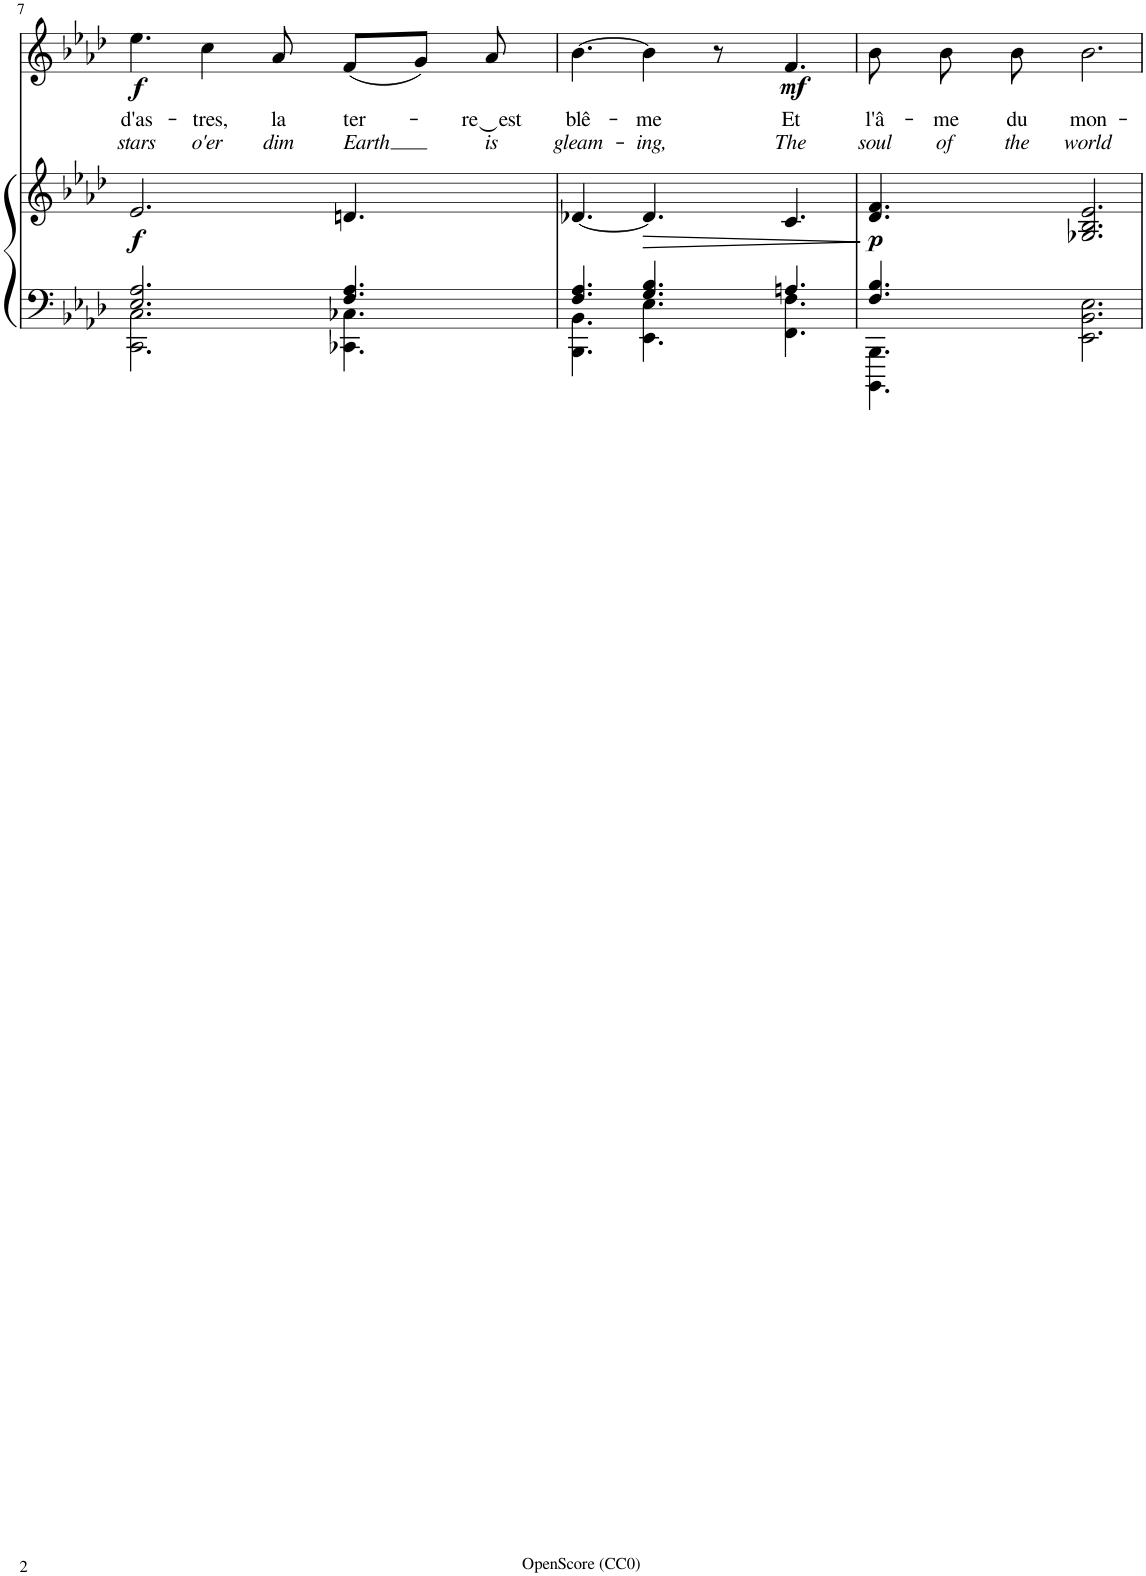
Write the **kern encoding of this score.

**kern	**kern	**dynam	**kern	**text	**text	**dynam
*part2	*part2	*part2	*part1	*part1	*part1	*part1
*staff3	*staff2	*staff2/3	*staff1	*staff1	*staff1	*staff1
*I"Piano	*	*	*I"Voice	*	*	*
*I'Pno	*	*	*	*	*	*
!!LO:PB:g=z
*clefF4	*clefG2	*	*clefG2	*	*	*
*k[b-e-a-d-]	*k[b-e-a-d-]	*	*k[b-e-a-d-]	*	*	*
*M9/8	*M9/8	*	*M9/8	*	*	*
=7	=7	=7	=7	=7	=7	=7
*^	*	*	*	*	*	*
!	!	!	!LO:DY:b	!	!LO:LY:b	!LO:LY:b	!LO:DY:b
2.E-/ 2.A-/	2.CC\ 2.C\	2.e-/	f	4.ee-\	d'as-	stars	f
!	!	!	!	!	!LO:LY:b	!LO:LY:b	!
.	.	.	.	4cc\	-tres,	o'er	.
!	!	!	!	!	!LO:LY:b	!LO:LY:b	!
.	.	.	.	8a-/	la	dim	.
!	!	!	!	!	!LO:LY:b	!LO:LY:b	!
4.F/ 4.A-/	4.CC-X\ 4.C-X\	4.dn/	.	(8f/L	ter-	Earth	.
.	.	.	.	8g/J)	.	.	.
!	!	!	!	!	!LO:LY:b	!LO:LY:b	!
.	.	.	.	8a-/	-re‿est	is	.
=8	=8	=8	=8	=8	=8	=8	=8
!	!	!	!	!	!LO:LY:b	!LO:LY:b	!
4.F/ 4.A-/	4.BBB-\ 4.BB-\	[4.d-X/	.	[4.b-\	blê-	gleam-	.
!	!	!	!LO:HP:b	!	!LO:LY:b	!LO:LY:b	!
4.G/ 4.B-/	4.EE-\ 4.E-\	4.d-/]	>	4b-\]	-me	-ing,	.
.	.	.	.	8r	.	.	.
!	!	!	!	!	!LO:LY:b	!LO:LY:b	!LO:DY:b
4.An/	4.FF\ 4.F\	4.c/	.	4.f/	Et	The	mf
*v	*v	*	*	*	*	*	*
.	.	]	.	.	.	.
=9	=9	=9	=9	=9	=9	=9
*^	*	*	*	*	*	*
!	!	!	!LO:DY:b	!	!LO:LY:b	!LO:LY:b	!
4.F/ 4.B-/	4.BBBB-\ 4.BBB-\	4.d-/ 4.f/	p	8b-\	l'â-	soul	.
!	!	!	!	!	!LO:LY:b	!LO:LY:b	!
.	.	.	.	8b-\	-me	of	.
!	!	!	!	!	!LO:LY:b	!LO:LY:b	!
.	.	.	.	8b-\	du	the	.
!	!	!	!	!	!LO:LY:b	!LO:LY:b	!
2.EE-\ 2.BB-\ 2.E-\	2.ryy	2.G-X/ 2.B-/ 2.e-/	.	2.b-\	mon-	world	.
*v	*v	*	*	*	*	*	*
=	=	=	=	=	=	=
*-	*-	*-	*-	*-	*-	*-
